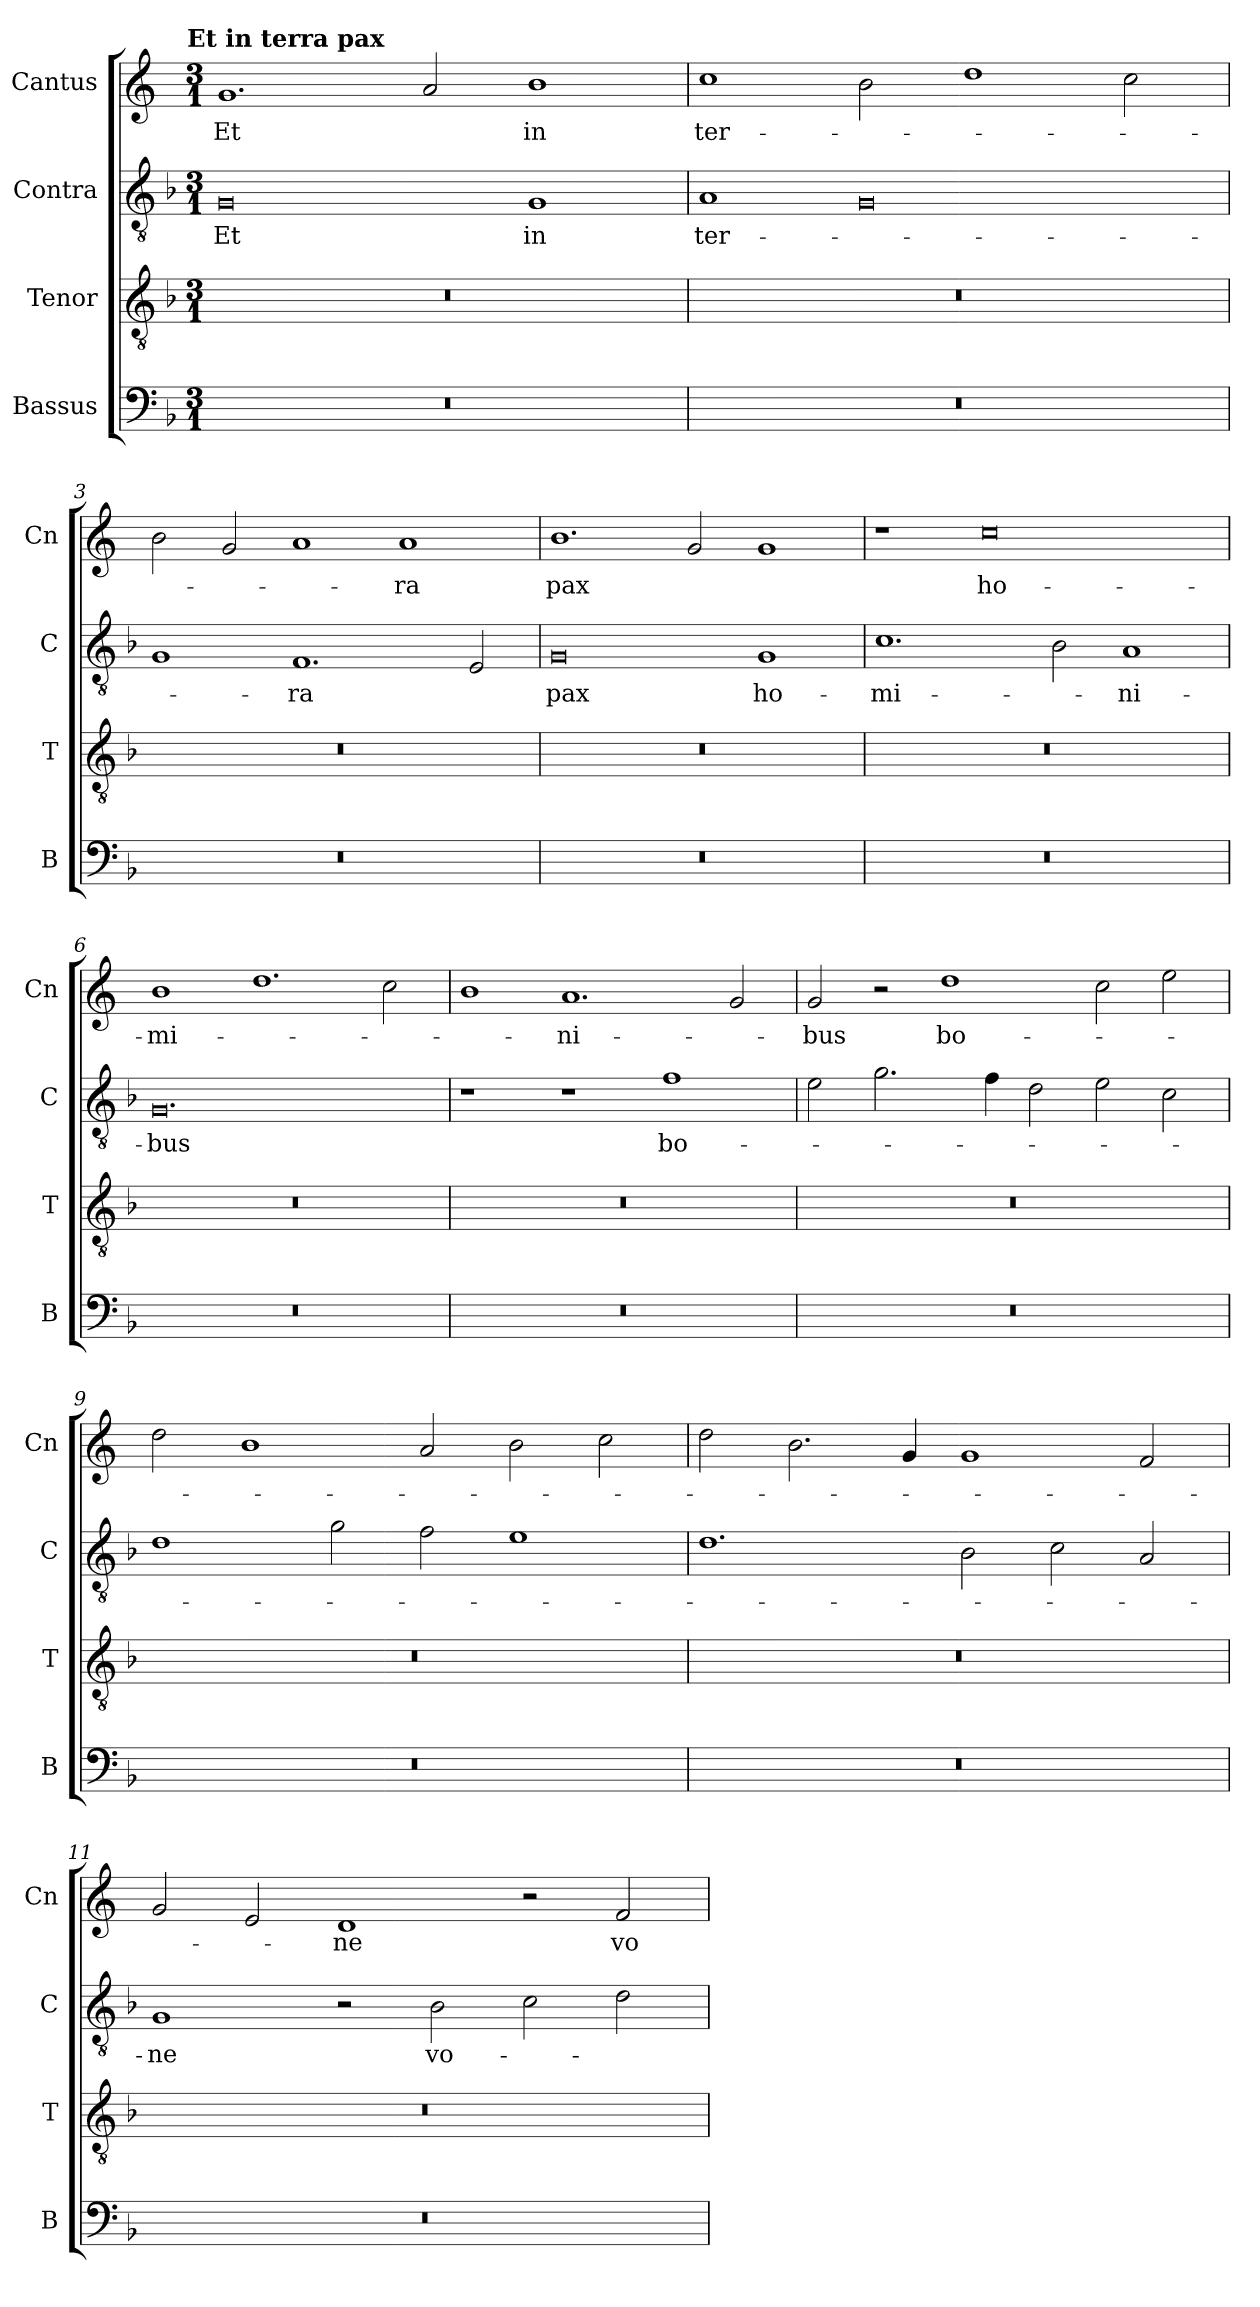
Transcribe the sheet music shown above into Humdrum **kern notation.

**kern	**kern	**kern	**text	**kern	**text
*part4	*part3	*part2	*part2	*part1	*part1
*staff4	*staff3	*staff2	*staff2	*staff1	*staff1
*I"Bassus	*I"Tenor	*I"Contra	*	*I"Cantus	*
*I'B	*I'T	*I'C	*	*I'Cn	*
*clefF4	*clefGv2	*clefGv2	*	*clefG2	*
*k[b-]	*k[b-]	*k[b-]	*	*k[]	*
!!LO:TX:omd:t=Et in terra pax
*M3/1	*M3/1	*M3/1	*	*M3/1	*
*MM320	*MM320	*MM320	*	*MM320	*
=1	=1	=1	=1	=1	=1
0.r	0.r	0G	Et	1.g	Et
.	.	.	.	2a/	.
.	.	1G	in	1b	in
=2	=2	=2	=2	=2	=2
0.r	0.r	1A	ter-	1cc	ter-
.	.	0G	.	2b\	.
.	.	.	.	1dd	.
.	.	.	.	2cc\	.
=3	=3	=3	=3	=3	=3
0.r	0.r	1G	.	2b\	.
.	.	.	.	2g/	.
.	.	1.F	-ra	1a	.
.	.	.	.	1a	-ra
.	.	2E/	.	.	.
=4	=4	=4	=4	=4	=4
0.r	0.r	0G	pax	1.b	pax
.	.	.	.	2g/	.
.	.	1G	ho-	1g	.
=5	=5	=5	=5	=5	=5
0.r	0.r	1.c	-mi-	1r	.
.	.	.	.	0cc	ho-
.	.	2B-\	.	.	.
.	.	1A	-ni-	.	.
=6	=6	=6	=6	=6	=6
0.r	0.r	0.G	-bus	1b	-mi-
.	.	.	.	1.dd	.
.	.	.	.	2cc\	.
=7	=7	=7	=7	=7	=7
0.r	0.r	1r	.	1b	.
.	.	1r	.	1.a	-ni-
.	.	1f	bo-	.	.
.	.	.	.	2g/	.
=8	=8	=8	=8	=8	=8
0.r	0.r	2e\	.	2g/	-bus
.	.	2.g\	.	2r	.
.	.	.	.	1dd	bo-
.	.	4f\	.	.	.
.	.	2d\	.	.	.
.	.	2e\	.	2cc\	.
.	.	2c\	.	2ee\	.
=9	=9	=9	=9	=9	=9
0.r	0.r	1d	.	2dd\	.
.	.	.	.	1b	.
.	.	2g\	.	.	.
.	.	2f\	.	2a/	.
.	.	1e	.	2b\	.
.	.	.	.	2cc\	.
=10	=10	=10	=10	=10	=10
0.r	0.r	1.d	.	2dd\	.
.	.	.	.	2.b\	.
.	.	.	.	4g/	.
.	.	2B-\	.	1g	.
.	.	2c\	.	.	.
.	.	2A/	.	2f/	.
=11	=11	=11	=11	=11	=11
0.r	0.r	1G	-ne	2g/	.
.	.	.	.	2e/	.
.	.	2r	.	1d	-ne
.	.	2B-\	vo-	.	.
.	.	2c\	.	2r	.
.	.	2d\	.	2f/	vo-
=	=	=	=	=	=
*-	*-	*-	*-	*-	*-
